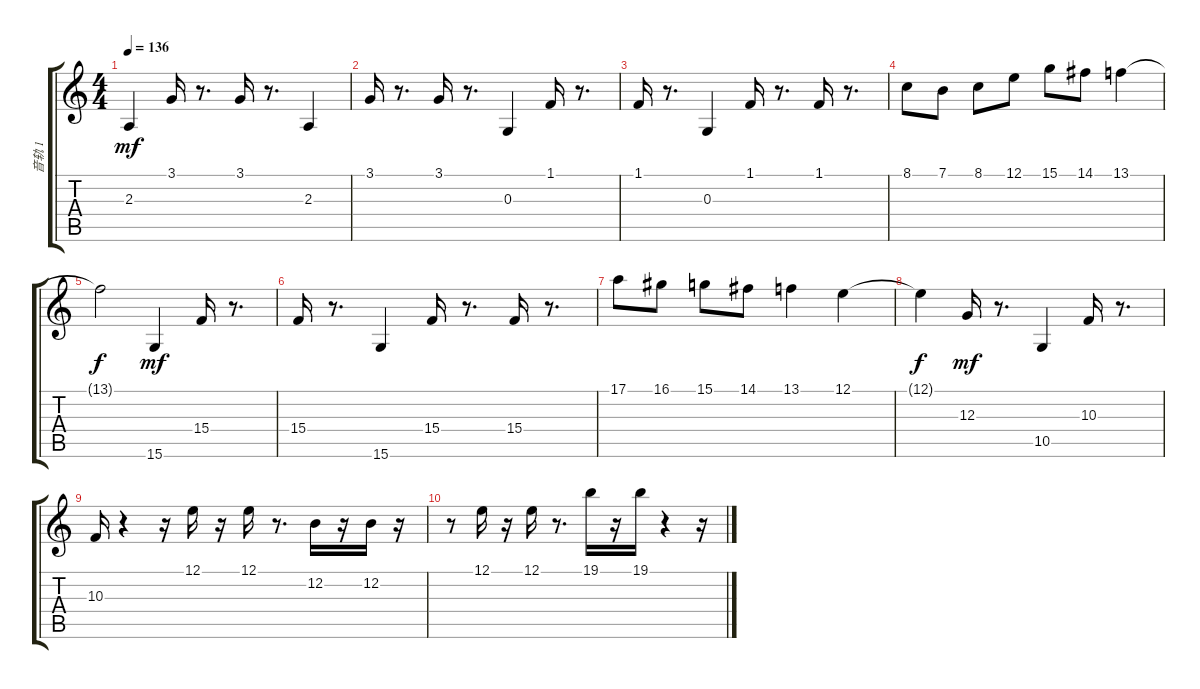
\track ("音轨 1" "音轨 1") {instrument harmonica}
\staff {score tabs}
\tuning (E4 B3 G3 D3 A2 E2) {hide}
\ts (4 4)
\tempo 136
\clef g2
\ks c
2.3.4{dy mf instrument harmonica} 3.1.16 r.8{d} 3.1.16 r.8{d} 2.3.4 |
3.1.16 r.8{d} 3.1.16 r.8{d} 0.3.4 1.1.16 r.8{d} |
1.1.16 r.8{d} 0.3.4 1.1.16 r.8{d} 1.1.16 r.8{d} |
8.1.8 7.1.8 8.1.8 12.1.8 15.1.8 14.1.8 13.1.4 |
13.1{t}.2{dy f} 15.6.4{dy mf} 15.4.16 r.8{d} |
15.4.16 r.8{d} 15.6.4 15.4.16 r.8{d} 15.4.16 r.8{d} |
17.1.8 16.1.8 15.1.8 14.1.8 13.1.4 12.1.4 |
12.1{t}.4{dy f} 12.3.16{dy mf} r.8{d} 10.5.4 10.3.16 r.8{d} |
10.3.16 r.4 r.16 12.1.16 r.16 12.1.16 r.8{d} 12.2.16 r.16 12.2.16 r.16 |
r.8 12.1.16 r.16 12.1.16 r.8{d} 19.1.16 r.16 19.1.16 r.4 r.16
